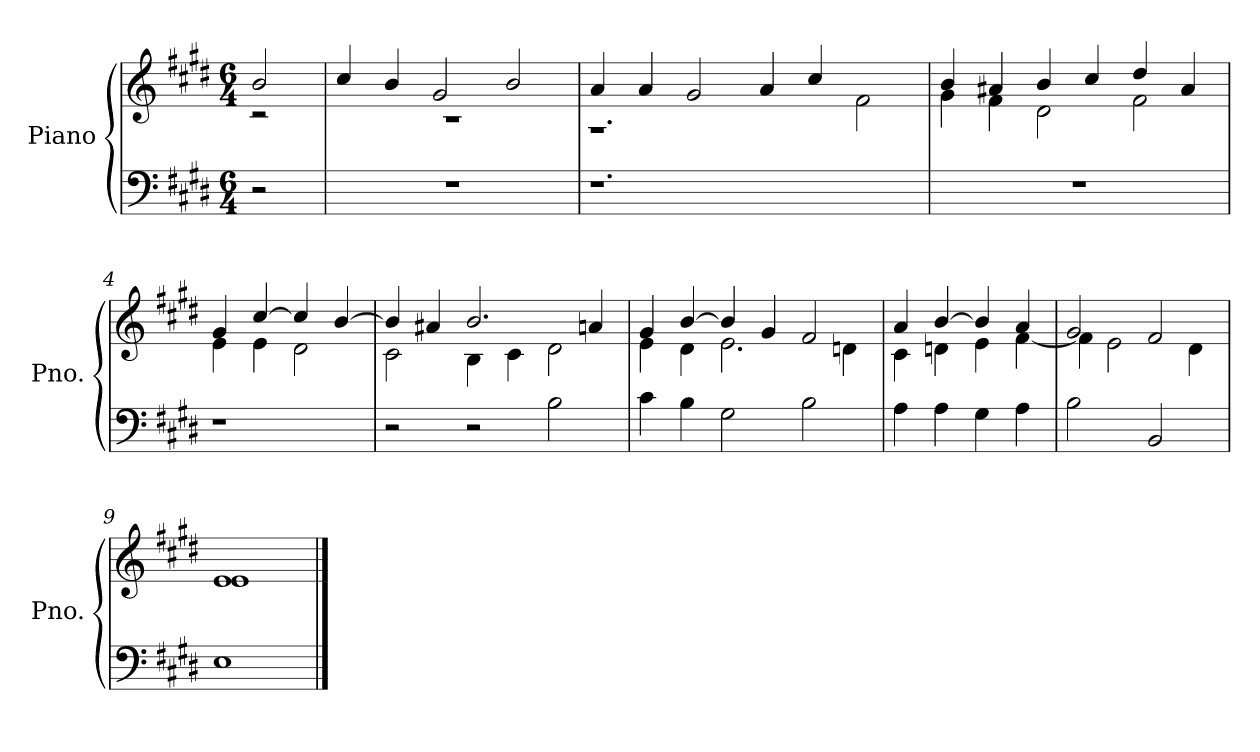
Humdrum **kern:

**kern	**kern
*part1	*part1
*staff2	*staff1
*I"Piano	*
*I'Pno.	*
*clefF4	*clefG2
*k[f#c#g#d#]	*k[f#c#g#d#]
*M6/4	*M6/4
*MM100	*MM100
=	=
*	*^
2r	2b/	2r
=1	=1	=1
1.r	4cc#/	1.r
.	4b/	.
.	2g#/	.
.	2b/	.
=2	=2	=2
1.r	4a/	1.r
.	4a/	.
.	2g#/	.
.	4a/	.
.	4cc#/	.
2ryy	2ryy	2f#\
=3	=3	=3
1.r	4b/	4g#\
.	4a#X/	4f#\
.	4b/	2d#\
.	4cc#/	.
.	4dd#/	2f#\
.	4a#/	.
=4	=4	=4
1r	4g#/	4e\
.	[4cc#/	4e\
.	4cc#/]	2d#\
.	[4b/	.
=5	=5	=5
2r	4b/]	2c#\
.	4a#X/	.
2r	2.b/	4B\
.	.	4c#\
2B\	.	2d#\
.	4an/	.
!!LO:LB:g=z	!!
=6	=6	=6
4c#\	4g#/	4e\
4B\	[4b/	4d#\
2G#\	4b/]	2.e\
.	4g#/	.
2B\	2f#/	.
.	.	4dn\
=7	=7	=7
4A\	4a/	4c#\
4A\	[4b/	4dn\
4G#\	4b/]	4e\
4A\	4a/	[4f#\
=8	=8	=8
2B\	2g#/	4f#\]
.	.	2e\
2BB/	2f#/	.
.	.	4d#\
=9	=9	=9
1E	1e	1e
*	*v	*v
==	==
*-	*-
